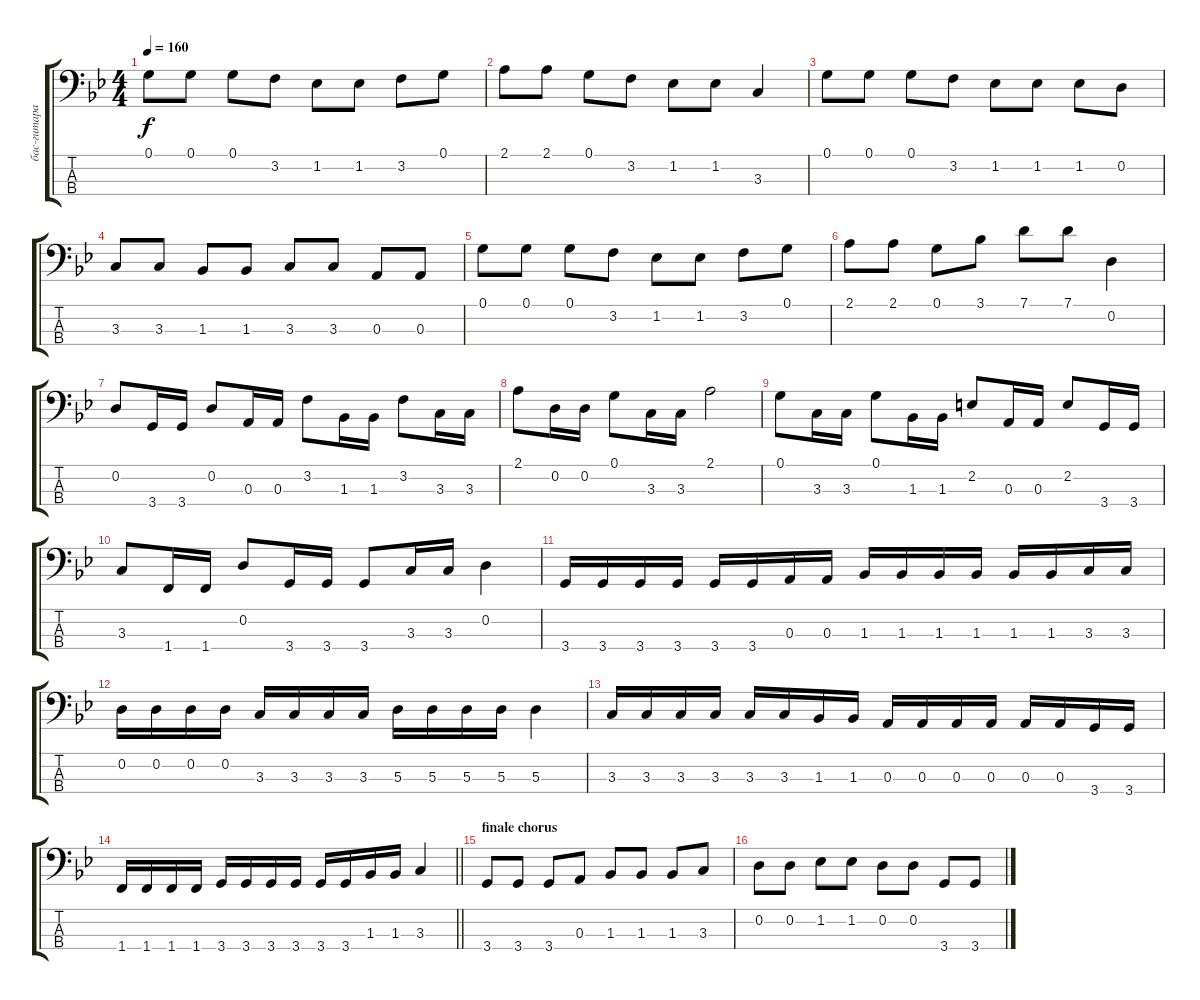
\track ("бас-гитара" "бас-гитара") {instrument electricbassfinger}
\staff {score tabs}
\tuning (G2 D2 A1 E1) {hide}
\ts (4 4)
\tempo 160
\clef f4
\ks gminor
0.1.8{dy f} 0.1.8 0.1.8 3.2.8 1.2.8 1.2.8 3.2.8 0.1.8 |
2.1.8 2.1.8 0.1.8 3.2.8 1.2.8 1.2.8 3.3.4 |
0.1.8 0.1.8 0.1.8 3.2.8 1.2.8 1.2.8 1.2.8 0.2.8 |
3.3.8 3.3.8 1.3.8 1.3.8 3.3.8 3.3.8 0.3.8 0.3.8 |
0.1.8 0.1.8 0.1.8 3.2.8 1.2.8 1.2.8 3.2.8 0.1.8 |
2.1.8 2.1.8 0.1.8 3.1.8 7.1.8 7.1.8 0.2.4 |
0.2.8 3.4.16 3.4.16 0.2.8 0.3.16 0.3.16 3.2.8 1.3.16 1.3.16 3.2.8 3.3.16 3.3.16 |
2.1.8 0.2.16 0.2.16 0.1.8 3.3.16 3.3.16 2.1.2 |
0.1.8 3.3.16 3.3.16 0.1.8 1.3.16 1.3.16 2.2.8 0.3.16 0.3.16 2.2.8 3.4.16 3.4.16 |
3.3.8 1.4.16 1.4.16 0.2.8 3.4.16 3.4.16 3.4.8 3.3.16 3.3.16 0.2.4 |
3.4.16 3.4.16 3.4.16 3.4.16 3.4.16 3.4.16 0.3.16 0.3.16 1.3.16 1.3.16 1.3.16 1.3.16 1.3.16 1.3.16 3.3.16 3.3.16 |
0.2.16 0.2.16 0.2.16 0.2.16 3.3.16 3.3.16 3.3.16 3.3.16 5.3.16 5.3.16 5.3.16 5.3.16 5.3.4 |
3.3.16 3.3.16 3.3.16 3.3.16 3.3.16 3.3.16 1.3.16 1.3.16 0.3.16 0.3.16 0.3.16 0.3.16 0.3.16 0.3.16 3.4.16 3.4.16 |
\barLineRight lightlight
1.4.16 1.4.16 1.4.16 1.4.16 3.4.16 3.4.16 3.4.16 3.4.16 3.4.16 3.4.16 1.3.16 1.3.16 3.3.4 |
\section ("" "finale chorus")
3.4.8 3.4.8 3.4.8 0.3.8 1.3.8 1.3.8 1.3.8 3.3.8 |
0.2.8 0.2.8 1.2.8 1.2.8 0.2.8 0.2.8 3.4.8 3.4.8
